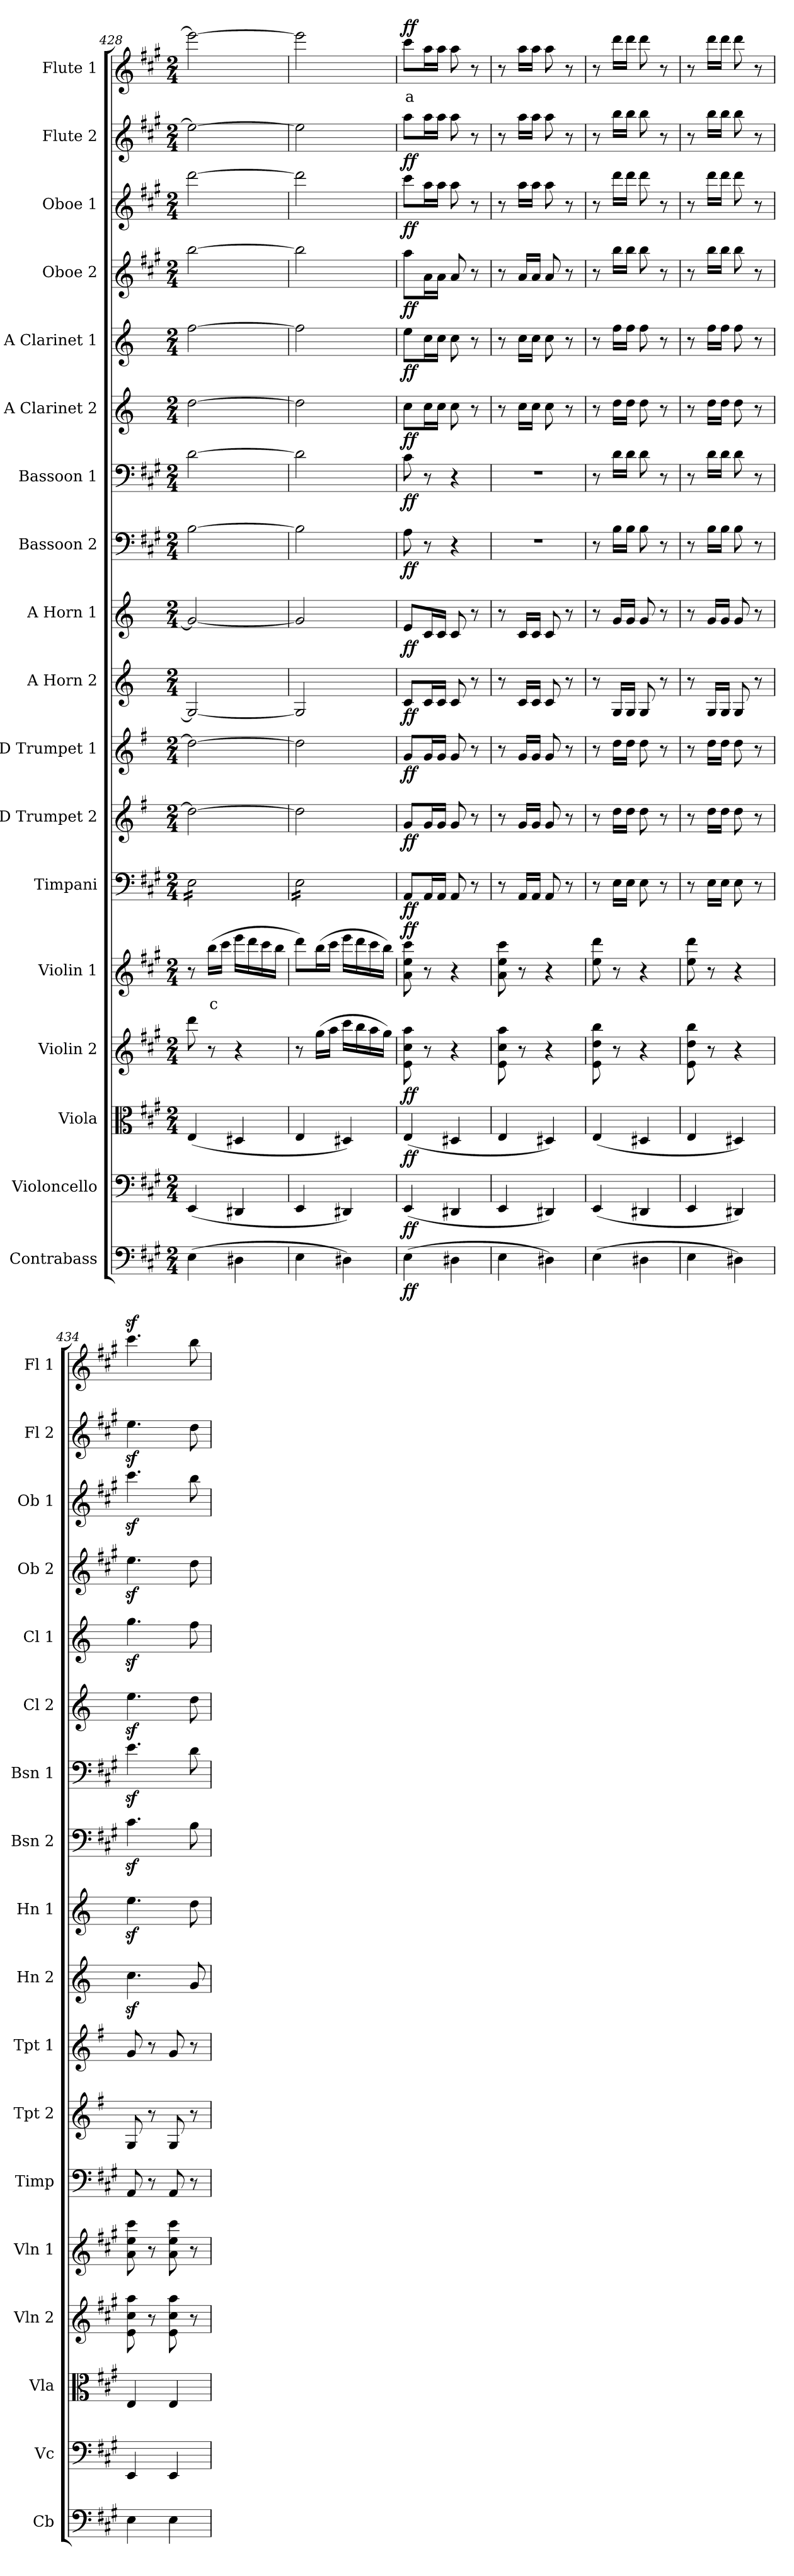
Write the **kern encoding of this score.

**kern	**dynam	**kern	**dynam	**kern	**dynam	**kern	**dynam	**kern	**text	**dynam	**kern	**dynam	**kern	**dynam	**kern	**dynam	**kern	**dynam	**kern	**dynam	**kern	**dynam	**kern	**dynam	**kern	**dynam	**kern	**dynam	**kern	**dynam	**kern	**dynam	**kern	**dynam	**kern	**text	**dynam
*part18	*part18	*part17	*part17	*part16	*part16	*part15	*part15	*part14	*part14	*part14	*part13	*part13	*part12	*part12	*part11	*part11	*part10	*part10	*part9	*part9	*part8	*part8	*part7	*part7	*part6	*part6	*part5	*part5	*part4	*part4	*part3	*part3	*part2	*part2	*part1	*part1	*part1
*staff18	*staff18	*staff17	*staff17	*staff16	*staff16	*staff15	*staff15	*staff14	*staff14	*staff14	*staff13	*staff13	*staff12	*staff12	*staff11	*staff11	*staff10	*staff10	*staff9	*staff9	*staff8	*staff8	*staff7	*staff7	*staff6	*staff6	*staff5	*staff5	*staff4	*staff4	*staff3	*staff3	*staff2	*staff2	*staff1	*staff1	*staff1
*I"Contrabass	*	*I"Violoncello	*	*I"Viola	*	*I"Violin 2	*	*I"Violin 1	*	*	*I"Timpani	*	*I"D Trumpet 2	*	*I"D Trumpet 1	*	*I"A Horn 2	*	*I"A Horn 1	*	*I"Bassoon 2	*	*I"Bassoon 1	*	*I"A Clarinet 2	*	*I"A Clarinet 1	*	*I"Oboe 2	*	*I"Oboe 1	*	*I"Flute 2	*	*I"Flute 1	*	*
*I'Cb	*	*I'Vc	*	*I'Vla	*	*I'Vln 2	*	*I'Vln 1	*	*	*I'Timp	*	*I'Tpt 2	*	*I'Tpt 1	*	*I'Hn 2	*	*I'Hn 1	*	*I'Bsn 2	*	*I'Bsn 1	*	*I'Cl 2	*	*I'Cl 1	*	*I'Ob 2	*	*I'Ob 1	*	*I'Fl 2	*	*I'Fl 1	*	*
*clefF4	*	*clefF4	*	*clefC3	*	*clefG2	*	*clefG2	*	*	*clefF4	*	*clefG2	*	*clefG2	*	*clefG2	*	*clefG2	*	*clefF4	*	*clefF4	*	*clefG2	*	*clefG2	*	*clefG2	*	*clefG2	*	*clefG2	*	*clefG2	*	*
*ITrd7c12	*	*	*	*	*	*	*	*	*	*	*	*	*ITrd-1c-2	*	*ITrd-1c-2	*	*ITrd2c3	*	*ITrd2c3	*	*	*	*	*	*ITrd2c3	*	*ITrd2c3	*	*	*	*	*	*	*	*	*	*
*k[f#c#g#]	*	*k[f#c#g#]	*	*k[f#c#g#]	*	*k[f#c#g#]	*	*k[f#c#g#]	*	*	*k[f#c#g#]	*	*k[f#c#g#]	*	*k[f#c#g#]	*	*k[f#c#g#]	*	*k[f#c#g#]	*	*k[f#c#g#]	*	*k[f#c#g#]	*	*k[f#c#g#]	*	*k[f#c#g#]	*	*k[f#c#g#]	*	*k[f#c#g#]	*	*k[f#c#g#]	*	*k[f#c#g#]	*	*
*M2/4	*	*M2/4	*	*M2/4	*	*M2/4	*	*M2/4	*	*	*M2/4	*	*M2/4	*	*M2/4	*	*M2/4	*	*M2/4	*	*M2/4	*	*M2/4	*	*M2/4	*	*M2/4	*	*M2/4	*	*M2/4	*	*M2/4	*	*M2/4	*	*
=428	=428	=428	=428	=428	=428	=428	=428	=428	=428	=428	=428	=428	=428	=428	=428	=428	=428	=428	=428	=428	=428	=428	=428	=428	=428	=428	=428	=428	=428	=428	=428	=428	=428	=428	=428	=428	=428
*	*	*	*	*	*	*	*	*	*	*	*tremolo	*	*	*	*	*	*	*	*	*	*	*	*	*	*	*	*	*	*	*	*	*	*	*	*	*	*
(4EE\	.	(4EE/	.	(4E/	.	8ddd\	.	8r	.	.	16E\LL	.	2ee\_	.	2ee\_	.	2E/_	.	2e/_	.	[2B\	.	[2d\	.	[2b\	.	[2dd\	.	[2bb\	.	[2ddd\	.	2ee\_	.	2eee\_	.	.
.	.	.	.	.	.	.	.	.	.	.	16E\	.	.	.	.	.	.	.	.	.	.	.	.	.	.	.	.	.	.	.	.	.	.	.	.	.	.
!	!	!	!	!	!	!	!	!	!LO:LY:b:color=#FF0000	!	!	!	!	!	!	!	!	!	!	!	!	!	!	!	!	!	!	!	!	!	!	!	!	!	!	!	!
.	.	.	.	.	.	8r	.	(16bb\LL	c	.	16E\	.	.	.	.	.	.	.	.	.	.	.	.	.	.	.	.	.	.	.	.	.	.	.	.	.	.
.	.	.	.	.	.	.	.	16ccc#\JJ	.	.	16E\	.	.	.	.	.	.	.	.	.	.	.	.	.	.	.	.	.	.	.	.	.	.	.	.	.	.
4DD#X\	.	4DD#X/	.	4D#X/	.	4r	.	16eee\LL	.	.	16E\	.	.	.	.	.	.	.	.	.	.	.	.	.	.	.	.	.	.	.	.	.	.	.	.	.	.
.	.	.	.	.	.	.	.	16ddd\	.	.	16E\	.	.	.	.	.	.	.	.	.	.	.	.	.	.	.	.	.	.	.	.	.	.	.	.	.	.
.	.	.	.	.	.	.	.	16ccc#\	.	.	16E\	.	.	.	.	.	.	.	.	.	.	.	.	.	.	.	.	.	.	.	.	.	.	.	.	.	.
.	.	.	.	.	.	.	.	16bb\JJ	.	.	16E\JJ	.	.	.	.	.	.	.	.	.	.	.	.	.	.	.	.	.	.	.	.	.	.	.	.	.	.
=429	=429	=429	=429	=429	=429	=429	=429	=429	=429	=429	=429	=429	=429	=429	=429	=429	=429	=429	=429	=429	=429	=429	=429	=429	=429	=429	=429	=429	=429	=429	=429	=429	=429	=429	=429	=429	=429
4EE\	.	4EE/	.	4E/	.	8r	.	8ddd\L)	.	.	16E\LL	.	2ee\]	.	2ee\]	.	2E/]	.	2e/]	.	2B\]	.	2d\]	.	2b\]	.	2dd\]	.	2bb\]	.	2ddd\]	.	2ee\]	.	2eee\]	.	.
.	.	.	.	.	.	.	.	.	.	.	16E\	.	.	.	.	.	.	.	.	.	.	.	.	.	.	.	.	.	.	.	.	.	.	.	.	.	.
.	.	.	.	.	.	(16gg#\LL	.	(16bb\L	.	.	16E\	.	.	.	.	.	.	.	.	.	.	.	.	.	.	.	.	.	.	.	.	.	.	.	.	.	.
.	.	.	.	.	.	16aa\JJ	.	16ccc#\JJ	.	.	16E\	.	.	.	.	.	.	.	.	.	.	.	.	.	.	.	.	.	.	.	.	.	.	.	.	.	.
4DD#X\)	.	4DD#X/)	.	4D#X/)	.	16ccc#\LL	.	16eee\LL	.	.	16E\	.	.	.	.	.	.	.	.	.	.	.	.	.	.	.	.	.	.	.	.	.	.	.	.	.	.
.	.	.	.	.	.	16bb\	.	16ddd\	.	.	16E\	.	.	.	.	.	.	.	.	.	.	.	.	.	.	.	.	.	.	.	.	.	.	.	.	.	.
.	.	.	.	.	.	16aa\	.	16ccc#\	.	.	16E\	.	.	.	.	.	.	.	.	.	.	.	.	.	.	.	.	.	.	.	.	.	.	.	.	.	.
.	.	.	.	.	.	16gg#\JJ)	.	16bb\JJ)	.	.	16E\JJ	.	.	.	.	.	.	.	.	.	.	.	.	.	.	.	.	.	.	.	.	.	.	.	.	.	.
*	*	*	*	*	*	*	*	*	*	*	*Xtremolo	*	*	*	*	*	*	*	*	*	*	*	*	*	*	*	*	*	*	*	*	*	*	*	*	*	*
=430	=430	=430	=430	=430	=430	=430	=430	=430	=430	=430	=430	=430	=430	=430	=430	=430	=430	=430	=430	=430	=430	=430	=430	=430	=430	=430	=430	=430	=430	=430	=430	=430	=430	=430	=430	=430	=430
!	!LO:DY:b	!	!LO:DY:b	!	!LO:DY:b	!	!LO:DY:b	!	!	!LO:DY:b	!	!LO:DY:b	!	!LO:DY:b	!	!LO:DY:b	!	!LO:DY:b	!	!LO:DY:b	!	!LO:DY:b	!	!LO:DY:b	!	!LO:DY:b	!	!LO:DY:b	!	!LO:DY:b	!	!LO:DY:b	!	!LO:DY:b	!	!LO:LY:b:color=#FF0000	!LO:DY:b
(4EE\	ff	(4EE/	ff	(4E/	ff	8e\ 8cc#\ 8aa\	ff	8a\ 8ee\ 8ccc#\	.	ff	8AA/L	ff	8a/L	ff	8a/L	ff	8A/L	ff	8c#/L	ff	8A\	ff	8c#\	ff	8a\L	ff	8cc#\L	ff	8aa\L	ff	8ccc#\L	ff	8aa\L	ff	8ccc#\L	a	ff
.	.	.	.	.	.	8r	.	8r	.	.	16AA/L	.	16a/L	.	16a/L	.	16A/L	.	16A/L	.	8r	.	8r	.	16a\L	.	16a\L	.	16a\L	.	16aa\L	.	16aa\L	.	16aa\L	.	.
.	.	.	.	.	.	.	.	.	.	.	16AA/JJ	.	16a/JJ	.	16a/JJ	.	16A/JJ	.	16A/JJ	.	.	.	.	.	16a\JJ	.	16a\JJ	.	16a\JJ	.	16aa\JJ	.	16aa\JJ	.	16aa\JJ	.	.
4DD#X\	.	4DD#X/	.	4D#X/	.	4r	.	4r	.	.	8AA/	.	8a/	.	8a/	.	8A/	.	8A/	.	4r	.	4r	.	8a\	.	8a\	.	8a/	.	8aa\	.	8aa\	.	8aa\	.	.
.	.	.	.	.	.	.	.	.	.	.	8r	.	8r	.	8r	.	8r	.	8r	.	.	.	.	.	8r	.	8r	.	8r	.	8r	.	8r	.	8r	.	.
!!LO:PB:g=z
=431	=431	=431	=431	=431	=431	=431	=431	=431	=431	=431	=431	=431	=431	=431	=431	=431	=431	=431	=431	=431	=431	=431	=431	=431	=431	=431	=431	=431	=431	=431	=431	=431	=431	=431	=431	=431	=431
4EE\	.	4EE/	.	4E/	.	8e\ 8cc#\ 8aa\	.	8a\ 8ee\ 8ccc#\	.	.	8r	.	8r	.	8r	.	8r	.	8r	.	2r	.	2r	.	8r	.	8r	.	8r	.	8r	.	8r	.	8r	.	.
.	.	.	.	.	.	8r	.	8r	.	.	16AA/LL	.	16a/LL	.	16a/LL	.	16A/LL	.	16A/LL	.	.	.	.	.	16a\LL	.	16a\LL	.	16a/LL	.	16aa\LL	.	16aa\LL	.	16aa\LL	.	.
.	.	.	.	.	.	.	.	.	.	.	16AA/JJ	.	16a/JJ	.	16a/JJ	.	16A/JJ	.	16A/JJ	.	.	.	.	.	16a\JJ	.	16a\JJ	.	16a/JJ	.	16aa\JJ	.	16aa\JJ	.	16aa\JJ	.	.
4DD#X\)	.	4DD#X/)	.	4D#X/)	.	4r	.	4r	.	.	8AA/	.	8a/	.	8a/	.	8A/	.	8A/	.	.	.	.	.	8a\	.	8a\	.	8a/	.	8aa\	.	8aa\	.	8aa\	.	.
.	.	.	.	.	.	.	.	.	.	.	8r	.	8r	.	8r	.	8r	.	8r	.	.	.	.	.	8r	.	8r	.	8r	.	8r	.	8r	.	8r	.	.
=432	=432	=432	=432	=432	=432	=432	=432	=432	=432	=432	=432	=432	=432	=432	=432	=432	=432	=432	=432	=432	=432	=432	=432	=432	=432	=432	=432	=432	=432	=432	=432	=432	=432	=432	=432	=432	=432
(4EE\	.	(4EE/	.	(4E/	.	8e\ 8dd\ 8bb\	.	8ee\ 8ddd\	.	.	8r	.	8r	.	8r	.	8r	.	8r	.	8r	.	8r	.	8r	.	8r	.	8r	.	8r	.	8r	.	8r	.	.
.	.	.	.	.	.	8r	.	8r	.	.	16E\LL	.	16ee\LL	.	16ee\LL	.	16E/LL	.	16e/LL	.	16B\LL	.	16d\LL	.	16b\LL	.	16dd\LL	.	16bb\LL	.	16ddd\LL	.	16bb\LL	.	16ddd\LL	.	.
.	.	.	.	.	.	.	.	.	.	.	16E\JJ	.	16ee\JJ	.	16ee\JJ	.	16E/JJ	.	16e/JJ	.	16B\JJ	.	16d\JJ	.	16b\JJ	.	16dd\JJ	.	16bb\JJ	.	16ddd\JJ	.	16bb\JJ	.	16ddd\JJ	.	.
4DD#X\	.	4DD#X/	.	4D#X/	.	4r	.	4r	.	.	8E\	.	8ee\	.	8ee\	.	8E/	.	8e/	.	8B\	.	8d\	.	8b\	.	8dd\	.	8bb\	.	8ddd\	.	8bb\	.	8ddd\	.	.
.	.	.	.	.	.	.	.	.	.	.	8r	.	8r	.	8r	.	8r	.	8r	.	8r	.	8r	.	8r	.	8r	.	8r	.	8r	.	8r	.	8r	.	.
=433	=433	=433	=433	=433	=433	=433	=433	=433	=433	=433	=433	=433	=433	=433	=433	=433	=433	=433	=433	=433	=433	=433	=433	=433	=433	=433	=433	=433	=433	=433	=433	=433	=433	=433	=433	=433	=433
4EE\	.	4EE/	.	4E/	.	8e\ 8dd\ 8bb\	.	8ee\ 8ddd\	.	.	8r	.	8r	.	8r	.	8r	.	8r	.	8r	.	8r	.	8r	.	8r	.	8r	.	8r	.	8r	.	8r	.	.
.	.	.	.	.	.	8r	.	8r	.	.	16E\LL	.	16ee\LL	.	16ee\LL	.	16E/LL	.	16e/LL	.	16B\LL	.	16d\LL	.	16b\LL	.	16dd\LL	.	16bb\LL	.	16ddd\LL	.	16bb\LL	.	16ddd\LL	.	.
.	.	.	.	.	.	.	.	.	.	.	16E\JJ	.	16ee\JJ	.	16ee\JJ	.	16E/JJ	.	16e/JJ	.	16B\JJ	.	16d\JJ	.	16b\JJ	.	16dd\JJ	.	16bb\JJ	.	16ddd\JJ	.	16bb\JJ	.	16ddd\JJ	.	.
4DD#X\)	.	4DD#X/)	.	4D#X/)	.	4r	.	4r	.	.	8E\	.	8ee\	.	8ee\	.	8E/	.	8e/	.	8B\	.	8d\	.	8b\	.	8dd\	.	8bb\	.	8ddd\	.	8bb\	.	8ddd\	.	.
.	.	.	.	.	.	.	.	.	.	.	8r	.	8r	.	8r	.	8r	.	8r	.	8r	.	8r	.	8r	.	8r	.	8r	.	8r	.	8r	.	8r	.	.
=434	=434	=434	=434	=434	=434	=434	=434	=434	=434	=434	=434	=434	=434	=434	=434	=434	=434	=434	=434	=434	=434	=434	=434	=434	=434	=434	=434	=434	=434	=434	=434	=434	=434	=434	=434	=434	=434
4EE\	.	4EE/	.	4E/	.	8e\ 8cc#\ 8aa\	.	8a\ 8ee\ 8ccc#\	.	.	8AA/	.	8A/	.	8a/	.	4.az<\	.	4.cc#z<\	.	4.c#z<\	.	4.ez<\	.	4.cc#z<\	.	4.eez<\	.	4.eez<\	.	4.ccc#z<\	.	4.eez<\	.	4.ccc#z<\	.	.
.	.	.	.	.	.	8r	.	8r	.	.	8r	.	8r	.	8r	.	.	.	.	.	.	.	.	.	.	.	.	.	.	.	.	.	.	.	.	.	.
4EE\	.	4EE/	.	4E/	.	8e\ 8cc#\ 8aa\	.	8a\ 8ee\ 8ccc#\	.	.	8AA/	.	8A/	.	8a/	.	.	.	.	.	.	.	.	.	.	.	.	.	.	.	.	.	.	.	.	.	.
.	.	.	.	.	.	8r	.	8r	.	.	8r	.	8r	.	8r	.	8e/	.	8b\	.	8B\	.	8d\	.	8b\	.	8dd\	.	8dd\	.	8bb\	.	8dd\	.	8bb\	.	.
=	=	=	=	=	=	=	=	=	=	=	=	=	=	=	=	=	=	=	=	=	=	=	=	=	=	=	=	=	=	=	=	=	=	=	=	=	=
*-	*-	*-	*-	*-	*-	*-	*-	*-	*-	*-	*-	*-	*-	*-	*-	*-	*-	*-	*-	*-	*-	*-	*-	*-	*-	*-	*-	*-	*-	*-	*-	*-	*-	*-	*-	*-	*-
